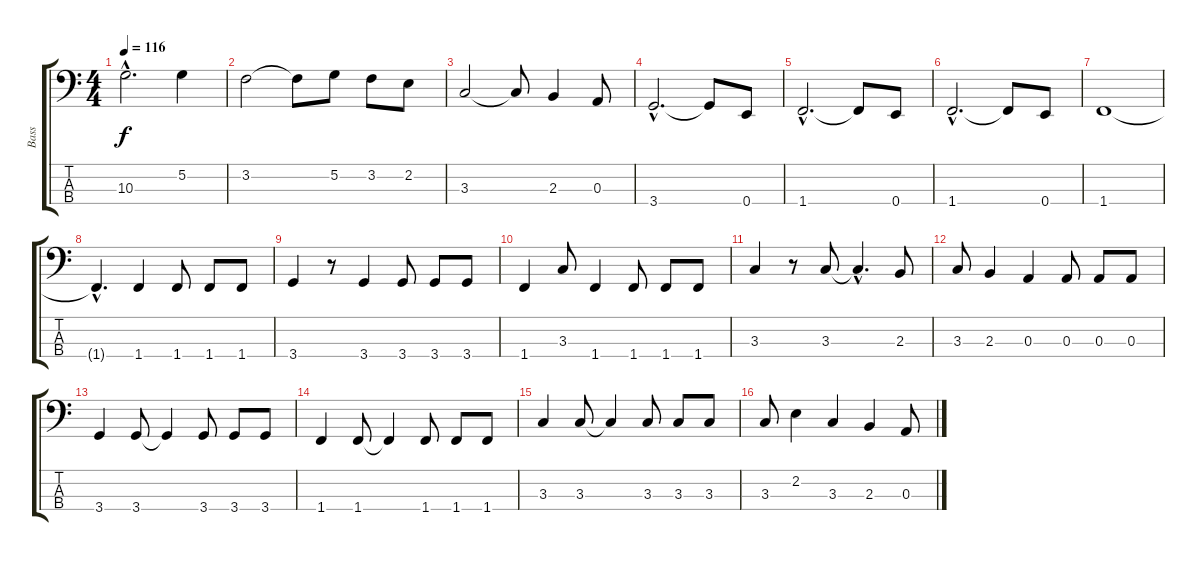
\track ("Bass" "Bass") {instrument electricbassfinger}
\staff {score tabs}
\tuning (G2 D2 A1 E1) {hide}
\ts (4 4)
\tempo 116
\clef f4
\ks c
10.3{hac}.2{d dy f} 5.2.4 |
3.2.2 3.2{t}.8 5.2.8 3.2.8 2.2.8 |
3.3.2 3.3{t}.8 2.3.4 0.3.8 |
3.4{hac}.2{d} 3.4{t}.8 0.4.8 |
1.4{hac}.2{d} 1.4{t}.8 0.4.8 |
1.4{hac}.2{d} 1.4{t}.8 0.4.8 |
1.4.1 |
1.4{hac t}.4{d} 1.4.4 1.4.8 1.4.8 1.4.8 |
3.4.4 r.8 3.4.4 3.4.8 3.4.8 3.4.8 |
1.4.4 3.3.8 1.4.4 1.4.8 1.4.8 1.4.8 |
3.3.4 r.8 3.3.8 3.3{hac t}.4{d} 2.3.8 |
3.3.8 2.3.4 0.3.4 0.3.8 0.3.8 0.3.8 |
3.4.4 3.4.8 3.4{t}.4 3.4.8 3.4.8 3.4.8 |
1.4.4 1.4.8 1.4{t}.4 1.4.8 1.4.8 1.4.8 |
3.3.4 3.3.8 3.3{t}.4 3.3.8 3.3.8 3.3.8 |
3.3.8 2.2.4 3.3.4 2.3.4 0.3.8
